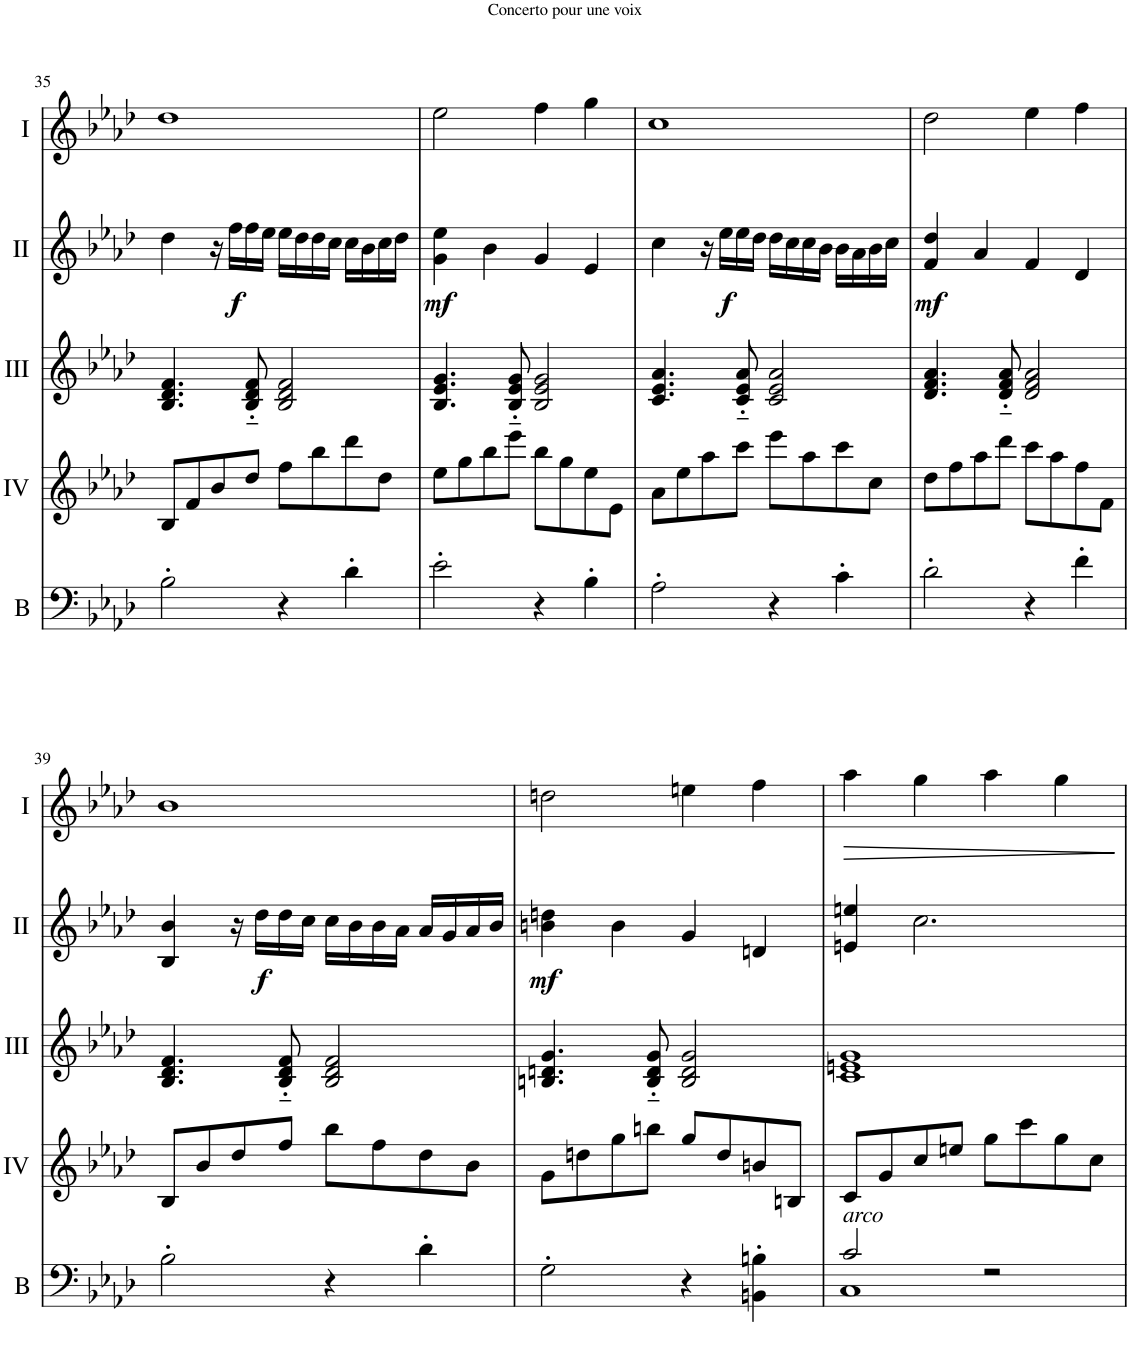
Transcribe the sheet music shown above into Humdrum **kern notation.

**kern	**kern	**kern	**kern	**dynam	**kern	**dynam
*part5	*part4	*part3	*part2	*part2	*part1	*part1
*staff5	*staff4	*staff3	*staff2	*staff2	*staff1	*staff1
*I"Bass	*I"Acc. 4	*I"Acc. 3	*I"Acc. 2	*	*I"Acc. 1	*
*I'B	*	*	*	*	*	*
!!LO:PB:g=z
*clefF4	*clefG2	*clefG2	*clefG2	*	*clefG2	*
*Trd7c12	*	*	*	*	*	*
*k[b-e-a-d-]	*k[b-e-a-d-]	*k[b-e-a-d-]	*k[b-e-a-d-]	*	*k[b-e-a-d-]	*
*M4/4	*M4/4	*M4/4	*M4/4	*	*M4/4	*
*met(c)	*met(c)	*met(c)	*met(c)	*	*met(c)	*
=35	=35	=35	=35	=35	=35	=35
2B-'\	8BB-/L	4.B-/ 4.d-/ 4.f/	4dd-\	.	1dd-	.
.	8F/	.	.	.	.	.
.	8B-/	.	16r	.	.	.
!	!	!	!	!LO:DY:b	!	!
.	.	.	16ff\LL	f	.	.
.	8d-/J	8B-/'~ 8d-/'~ 8f/'~	16ff\	.	.	.
.	.	.	16ee-\JJ	.	.	.
4r	8f\L	2B-/ 2d-/ 2f/	16ee-\LL	.	.	.
.	.	.	16dd-\	.	.	.
.	8b-\	.	16dd-\	.	.	.
.	.	.	16cc\JJ	.	.	.
4d-'\	8dd-\	.	16cc\LL	.	.	.
.	.	.	16b-\	.	.	.
.	8d-\J	.	16cc\	.	.	.
.	.	.	16dd-\JJ	.	.	.
=36	=36	=36	=36	=36	=36	=36
!	!	!	!	!LO:DY:b	!	!
2e-'\	8e-\L	4.B-/ 4.e-/ 4.g/	4g\ 4ee-\	mf	2ee-\	.
.	8g\	.	.	.	.	.
.	8b-\	.	4b-\	.	.	.
.	8ee-\J	8B-/'~ 8e-/'~ 8g/'~	.	.	.	.
4r	8b-\L	2B-/ 2e-/ 2g/	4g/	.	4ff\	.
.	8g\	.	.	.	.	.
4B-'\	8e-\	.	4e-/	.	4gg\	.
.	8E-\J	.	.	.	.	.
=37	=37	=37	=37	=37	=37	=37
2A-'\	8A-\L	4.c/ 4.e-/ 4.a-/	4cc\	.	1cc	.
.	8e-\	.	.	.	.	.
.	8a-\	.	16r	.	.	.
!	!	!	!	!LO:DY:b	!	!
.	.	.	16ee-\LL	f	.	.
.	8cc\J	8c/'~ 8e-/'~ 8a-/'~	16ee-\	.	.	.
.	.	.	16dd-\JJ	.	.	.
4r	8ee-\L	2c/ 2e-/ 2a-/	16dd-\LL	.	.	.
.	.	.	16cc\	.	.	.
.	8a-\	.	16cc\	.	.	.
.	.	.	16b-\JJ	.	.	.
4c'\	8cc\	.	16b-\LL	.	.	.
.	.	.	16a-\	.	.	.
.	8c\J	.	16b-\	.	.	.
.	.	.	16cc\JJ	.	.	.
=38	=38	=38	=38	=38	=38	=38
!	!	!	!	!LO:DY:b	!	!
2d-'\	8d-\L	4.d-/ 4.f/ 4.a-/	4f/ 4dd-/	mf	2dd-\	.
.	8f\	.	.	.	.	.
.	8a-\	.	4a-/	.	.	.
.	8dd-\J	8d-/'~ 8f/'~ 8a-/'~	.	.	.	.
4r	8cc\L	2d-/ 2f/ 2a-/	4f/	.	4ee-\	.
.	8a-\	.	.	.	.	.
4f'\	8f\	.	4d-/	.	4ff\	.
.	8F\J	.	.	.	.	.
!!LO:LB:g=z
=39	=39	=39	=39	=39	=39	=39
2B-'\	8BB-/L	4.B-/ 4.d-/ 4.f/	4B-/ 4b-/	.	1b-	.
.	8B-/	.	.	.	.	.
.	8d-/	.	16r	.	.	.
!	!	!	!	!LO:DY:b	!	!
.	.	.	16dd-\LL	f	.	.
.	8f/J	8B-/'~ 8d-/'~ 8f/'~	16dd-\	.	.	.
.	.	.	16cc\JJ	.	.	.
4r	8b-\L	2B-/ 2d-/ 2f/	16cc\LL	.	.	.
.	.	.	16b-\	.	.	.
.	8f\	.	16b-\	.	.	.
.	.	.	16a-\JJ	.	.	.
4d-'\	8d-\	.	16a-/LL	.	.	.
.	.	.	16g/	.	.	.
.	8B-\J	.	16a-/	.	.	.
.	.	.	16b-/JJ	.	.	.
=40	=40	=40	=40	=40	=40	=40
!	!	!	!	!LO:DY:b	!	!
2G'\	8G\L	4.Bn/ 4.dn/ 4.g/	4bn\ 4ddn\	mf	2ddn\	.
.	8dn\	.	.	.	.	.
.	8g\	.	4b\	.	.	.
.	8bn\J	8B/'~ 8d/'~ 8g/'~	.	.	.	.
4r	8g/L	2B/ 2d/ 2g/	4g/	.	4een\	.
.	8d/	.	.	.	.	.
4BBn\' 4Bn\'	8Bn/	.	4dn/	.	4ff\	.
.	8BBn/J	.	.	.	.	.
=41	=41	=41	=41	=41	=41	=41
*^	*	*	*	*	*	*
!LO:TX:a:i:t=arco	!	!	!	!	!	!	!
!	!	!	!	!	!	!	!LO:HP:b
2c/	1C	8C/L	1c 1en 1g	4en/ 4een/	.	4aa-\	>
.	.	8G/	.	.	.	.	.
.	.	8c/	.	2.cc\	.	4gg\	.
.	.	8en/J	.	.	.	.	.
2r	.	8g\L	.	.	.	4aa-\	.
.	.	8cc\	.	.	.	.	.
.	.	8g\	.	.	.	4gg\	.
.	.	8c\J	.	.	.	.	.
*v	*v	*	*	*	*	*	*
.	.	.	.	.	.	]
=	=	=	=	=	=	=
*-	*-	*-	*-	*-	*-	*-
